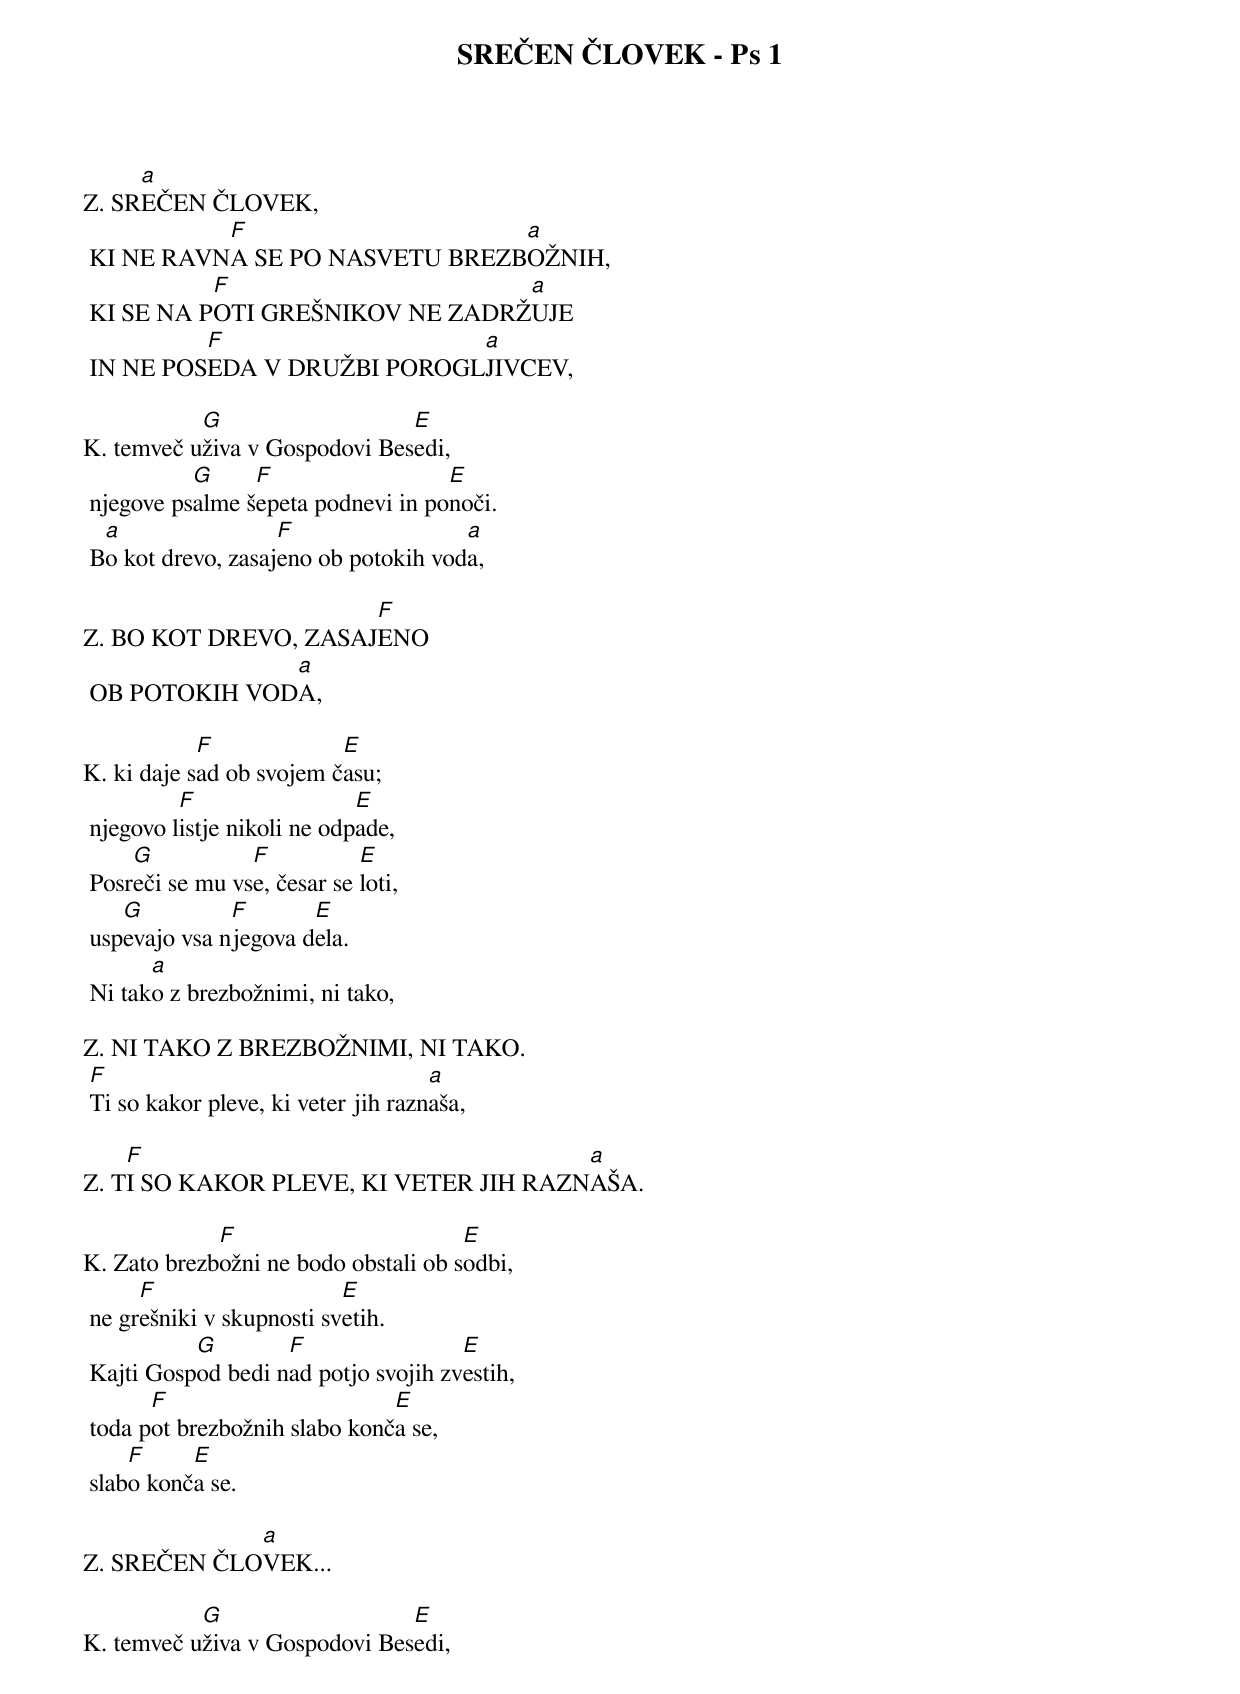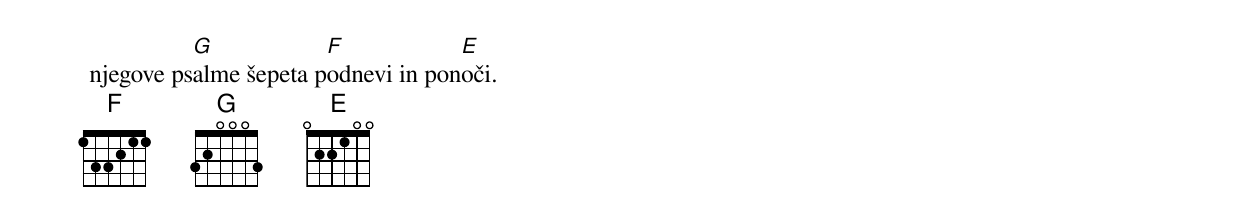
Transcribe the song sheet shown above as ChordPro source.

{title: SREČEN ČLOVEK - Ps 1}

Z.	SR[a]EČEN ČLOVEK,
	KI NE RAVN[F]A SE PO NASVETU BREZB[a]OŽNIH,
	KI SE NA P[F]OTI GREŠNIKOV NE ZADRŽ[a]UJE
	IN NE POS[F]EDA V DRUŽBI POROGL[a]JIVCEV,

K.	temveč u[G]živa v Gospodovi Bes[E]edi,
	njegove ps[G]alme š[F]epeta podnevi in po[E]noči.
	B[a]o kot drevo, zasaj[F]eno ob potokih vod[a]a,

Z.	BO KOT DREVO, ZASAJ[F]ENO
	OB POTOKIH VOD[a]A,

K.	ki daje s[F]ad ob svojem č[E]asu;
	njegovo l[F]istje nikoli ne odp[E]ade,
	Posr[G]eči se mu vs[F]e, česar se [E]loti,
	usp[G]evajo vsa n[F]jegova d[E]ela.
	Ni tak[a]o z brezbožnimi, ni tako,

Z.	NI TAKO Z BREZBOŽNIMI, NI TAKO.
	[F]Ti so kakor pleve, ki veter jih razn[a]aša,

Z.	T[F]I SO KAKOR PLEVE, KI VETER JIH RAZN[a]AŠA.

K.	Zato brezb[F]ožni ne bodo obstali ob s[E]odbi,
	ne gr[F]ešniki v skupnosti sv[E]etih.
	Kajti Gosp[G]od bedi n[F]ad potjo svojih zv[E]estih,
	toda p[F]ot brezbožnih slabo konč[E]a se,
	slab[F]o konč[E]a se.

Z.	SREČEN ČLO[a]VEK...

K.	temveč u[G]živa v Gospodovi Bes[E]edi,
	njegove ps[G]alme šepeta p[F]odnevi in pon[E]oči.
